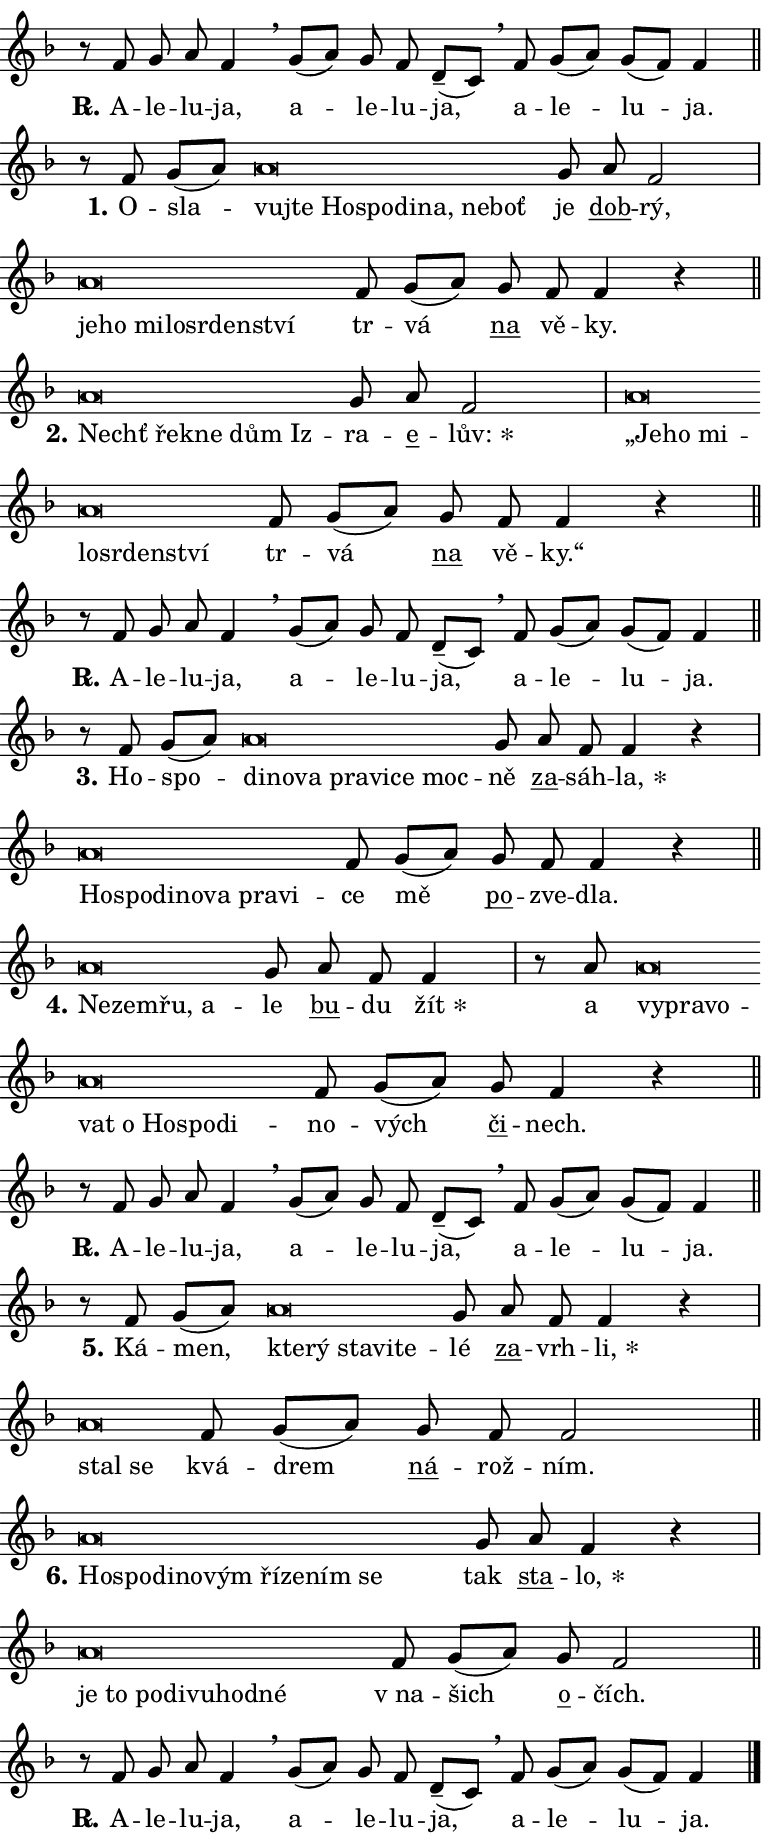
\version "2.24.0"
\header { tagline = "" }
\paper {
  indent = 0\cm
  top-margin = 0\cm
  right-margin = 0.13\cm % to fit lyric hyphens
  bottom-margin = 0\cm
  left-margin = 0\cm
  paper-width = 13\cm
  page-breaking = #ly:one-page-breaking
  system-system-spacing.basic-distance = #11
  score-system-spacing.basic-distance = #11
  ragged-last = ##f
}


%% Author: Thomas Morley
%% https://lists.gnu.org/archive/html/lilypond-user/2020-05/msg00002.html
#(define (line-position grob)
"Returns position of @var[grob} in current system:
   @code{'start}, if at first time-step
   @code{'end}, if at last time-step
   @code{'middle} otherwise
"
  (let* ((col (ly:item-get-column grob))
         (ln (ly:grob-object col 'left-neighbor))
         (rn (ly:grob-object col 'right-neighbor))
         (col-to-check-left (if (ly:grob? ln) ln col))
         (col-to-check-right (if (ly:grob? rn) rn col))
         (break-dir-left
           (and
             (ly:grob-property col-to-check-left 'non-musical #f)
             (ly:item-break-dir col-to-check-left)))
         (break-dir-right
           (and
             (ly:grob-property col-to-check-right 'non-musical #f)
             (ly:item-break-dir col-to-check-right))))
        (cond ((eqv? 1 break-dir-left) 'start)
              ((eqv? -1 break-dir-right) 'end)
              (else 'middle))))

#(define (tranparent-at-line-position vctor)
  (lambda (grob)
  "Relying on @code{line-position} select the relevant enry from @var{vctor}.
Used to determine transparency,"
    (case (line-position grob)
      ((end) (not (vector-ref vctor 0)))
      ((middle) (not (vector-ref vctor 1)))
      ((start) (not (vector-ref vctor 2))))))

noteHeadBreakVisibility =
#(define-music-function (break-visibility)(vector?)
"Makes @code{NoteHead}s transparent relying on @var{break-visibility}"
#{
  \override NoteHead.transparent =
    #(tranparent-at-line-position break-visibility)
#})

#(define delete-ledgers-for-transparent-note-heads
  (lambda (grob)
    "Reads whether a @code{NoteHead} is transparent.
If so this @code{NoteHead} is removed from @code{'note-heads} from
@var{grob}, which is supposed to be @code{LedgerLineSpanner}.
As a result ledgers are not printed for this @code{NoteHead}"
    (let* ((nhds-array (ly:grob-object grob 'note-heads))
           (nhds-list
             (if (ly:grob-array? nhds-array)
                 (ly:grob-array->list nhds-array)
                 '()))
           ;; Relies on the transparent-property being done before
           ;; Staff.LedgerLineSpanner.after-line-breaking is executed.
           ;; This is fragile ...
           (to-keep
             (remove
               (lambda (nhd)
                 (ly:grob-property nhd 'transparent #f))
               nhds-list)))
      ;; TODO find a better method to iterate over grob-arrays, similiar
      ;; to filter/remove etc for lists
      ;; For now rebuilt from scratch
      (set! (ly:grob-object grob 'note-heads)  '())
      (for-each
        (lambda (nhd)
          (ly:pointer-group-interface::add-grob grob 'note-heads nhd))
        to-keep))))

squashNotes = {
  \override NoteHead.X-extent = #'(-0.2 . 0.2)
  \override NoteHead.Y-extent = #'(-0.75 . 0)
  \override NoteHead.stencil =
    #(lambda (grob)
       (let ((pos (ly:grob-property grob 'staff-position)))
         (begin
           (if (< pos -7) (display "ERROR: Lower brevis then expected\n") (display ""))
           (if (<= pos -6) ly:text-interface::print ly:note-head::print))))
}
unSquashNotes = {
  \revert NoteHead.X-extent
  \revert NoteHead.Y-extent
  \revert NoteHead.stencil
}

hideNotes = \noteHeadBreakVisibility #begin-of-line-visible
unHideNotes = \noteHeadBreakVisibility #all-visible

% work-around for resetting accidentals
% https://lilypond.org/doc/v2.23/Documentation/notation/displaying-rhythms#unmetered-music
cadenzaMeasure = {
  \cadenzaOff
  \partial 1024 s1024
  \cadenzaOn
}

#(define-markup-command (accent layout props text) (markup?)
  "Underline accented syllable"
  (interpret-markup layout props
    #{\markup \override #'(offset . 4.3) \underline { #text }#}))

responsum = \markup \concat {
  "R" \hspace #-1.05 \path #0.1 #'((moveto 0 0.07) (lineto 0.9 0.8)) \hspace #0.05 "."
}

spaceSize = #0.6828661417322834 % exact space size for TeX Gyre Schola

\layout {
  \context {
    \Staff
    \remove "Time_signature_engraver"
    \override LedgerLineSpanner.after-line-breaking = #delete-ledgers-for-transparent-note-heads
  }
  \context {
    \Lyrics {
      \override LyricSpace.minimum-distance = \spaceSize
      \override LyricText.font-name = #"TeX Gyre Schola"
      \override LyricText.font-size = 1
      \override StanzaNumber.font-name = #"TeX Gyre Schola Bold"
      \override StanzaNumber.font-size = 1
    }
  }
  \context {
    \Score 
    \override NoteHead.text =
      #(lambda (grob) 
        (let ((pos (ly:grob-property grob 'staff-position)))
          #{\markup {
            \combine
              \halign #-0.55 \raise #(if (= pos -6) 0 0.5) \override #'(thickness . 2) \draw-line #'(3.2 . 0)
              \musicglyph "noteheads.sM1"
          }#}))
  }
}

% magnetic-lyrics.ily
%
%   written by
%     Jean Abou Samra <jean@abou-samra.fr>
%     Werner Lemberg <wl@gnu.org>
%
%   adapted by
%     Jiri Hon <jiri.hon@gmail.com>
%
% Version 2022-Apr-15

% https://www.mail-archive.com/lilypond-user@gnu.org/msg149350.html

#(define (Left_hyphen_pointer_engraver context)
   "Collect syllable-hyphen-syllable occurrences in lyrics and store
them in properties.  This engraver only looks to the left.  For
example, if the lyrics input is @code{foo -- bar}, it does the
following.

@itemize @bullet
@item
Set the @code{text} property of the @code{LyricHyphen} grob between
@q{foo} and @q{bar} to @code{foo}.

@item
Set the @code{left-hyphen} property of the @code{LyricText} grob with
text @q{foo} to the @code{LyricHyphen} grob between @q{foo} and
@q{bar}.
@end itemize

Use this auxiliary engraver in combination with the
@code{lyric-@/text::@/apply-@/magnetic-@/offset!} hook."
   (let ((hyphen #f)
         (text #f))
     (make-engraver
      (acknowledgers
       ((lyric-syllable-interface engraver grob source-engraver)
        (set! text grob)))
      (end-acknowledgers
       ((lyric-hyphen-interface engraver grob source-engraver)
        ;(when (not (grob::has-interface grob 'lyric-space-interface))
          (set! hyphen grob)));)
      ((stop-translation-timestep engraver)
       (when (and text hyphen)
         (ly:grob-set-object! text 'left-hyphen hyphen))
       (set! text #f)
       (set! hyphen #f)))))

#(define (lyric-text::apply-magnetic-offset! grob)
   "If the space between two syllables is less than the value in
property @code{LyricText@/.details@/.squash-threshold}, move the right
syllable to the left so that it gets concatenated with the left
syllable.

Use this function as a hook for
@code{LyricText@/.after-@/line-@/breaking} if the
@code{Left_@/hyphen_@/pointer_@/engraver} is active."
   (let ((hyphen (ly:grob-object grob 'left-hyphen #f)))
     (when hyphen
       (let ((left-text (ly:spanner-bound hyphen LEFT)))
         (when (grob::has-interface left-text 'lyric-syllable-interface)
           (let* ((common (ly:grob-common-refpoint grob left-text X))
                  (this-x-ext (ly:grob-extent grob common X))
                  (left-x-ext
                   (begin
                     ;; Trigger magnetism for left-text.
                     (ly:grob-property left-text 'after-line-breaking)
                     (ly:grob-extent left-text common X)))
                  ;; `delta` is the gap width between two syllables.
                  (delta (- (interval-start this-x-ext)
                            (interval-end left-x-ext)))
                  (details (ly:grob-property grob 'details))
                  (threshold (assoc-get 'squash-threshold details 0.2)))
             (when (< delta threshold)
               (let* (;; We have to manipulate the input text so that
                      ;; ligatures crossing syllable boundaries are not
                      ;; disabled.  For languages based on the Latin
                      ;; script this is essentially a beautification.
                      ;; However, for non-Western scripts it can be a
                      ;; necessity.
                      (lt (ly:grob-property left-text 'text))
                      (rt (ly:grob-property grob 'text))
                      (is-space (grob::has-interface hyphen 'lyric-space-interface))
                      (space (if is-space " " ""))
                      (extra-delta (if is-space spaceSize 0))
                      ;; Append new syllable.
                      (ltrt-space (if (and (string? lt) (string? rt))
                                (string-append lt space rt)
                                (make-concat-markup (list lt space rt))))
                      ;; Right-align `ltrt` to the right side.
                      (ltrt-space-markup (grob-interpret-markup
                               grob
                               (make-translate-markup
                                (cons (interval-length this-x-ext) 0)
                                (make-right-align-markup ltrt-space)))))
                 (begin
                   ;; Don't print `left-text`.
                   (ly:grob-set-property! left-text 'stencil #f)
                   ;; Set text and stencil (which holds all collected
                   ;; syllables so far) and shift it to the left.
                   (ly:grob-set-property! grob 'text ltrt-space)
                   (ly:grob-set-property! grob 'stencil ltrt-space-markup)
                   (ly:grob-translate-axis! grob (- (- delta extra-delta)) X))))))))))


#(define (lyric-hyphen::displace-bounds-first grob)
   ;; Make very sure this callback isn't triggered too early.
   (let ((left (ly:spanner-bound grob LEFT))
         (right (ly:spanner-bound grob RIGHT)))
     (ly:grob-property left 'after-line-breaking)
     (ly:grob-property right 'after-line-breaking)
     (ly:lyric-hyphen::print grob)))

squashThreshold = #0.4

\layout {
  \context {
    \Lyrics
    \consists #Left_hyphen_pointer_engraver
    \override LyricText.after-line-breaking =
      #lyric-text::apply-magnetic-offset!
    \override LyricHyphen.stencil = #lyric-hyphen::displace-bounds-first
    \override LyricText.details.squash-threshold = \squashThreshold
    \override LyricHyphen.minimum-distance = 0
    \override LyricHyphen.minimum-length = \squashThreshold
  }
}

squashText = \override LyricText.details.squash-threshold = 9999
unSquashText = \override LyricText.details.squash-threshold = \squashThreshold

leftText = \override LyricText.self-alignment-X = #LEFT
unLeftText = \revert LyricText.self-alignment-X

starOffset = #(lambda (grob) 
                (let ((x_offset (ly:self-alignment-interface::aligned-on-x-parent grob)))
                  (if (= x_offset 0) 0 (+ x_offset 1.2))))

star = #(define-music-function (syllable)(string?)
"Append star separator at the end of a syllable"
#{
  \once \override LyricText.X-offset = #starOffset
  \lyricmode { \markup {
    #syllable
    \override #'((font-name . "TeX Gyre Schola Bold")) \hspace #0.2 \lower #0.65 \larger "*"
  } }
#})

starAccent = #(define-music-function (syllable)(string?)
"Append star separator at the end of a syllable and make accent"
#{
  \once \override LyricText.X-offset = #starOffset
  \lyricmode { \markup {
    \accent #syllable
    \override #'((font-name . "TeX Gyre Schola Bold")) \hspace #0.2 \lower #0.65 \larger "*"
  } }
#})

breath = #(define-music-function (syllable)(string?)
"Append breathing indicator at the end of a syllable"
#{
  \lyricmode { \markup { #syllable "+" } }
#})

optionalBreath = #(define-music-function (syllable)(string?)
"Append optional breathing indicator at the end of a syllable"
#{
  \lyricmode { \markup { #syllable "(+)" } }
#})


\score {
    <<
        \new Voice = "melody" { \cadenzaOn \key f \major \relative { r8 f' g a f4 \breathe g8[( a)] g f d--[(c)] \breathe f g[( a)] g[( f)] f4 \cadenzaMeasure \bar "||" \break } }
        \new Lyrics \lyricsto "melody" { \lyricmode { \set stanza = \responsum
A -- le -- lu -- ja, a -- le -- lu -- ja, a -- le -- lu -- ja. } }
    >>
    \layout {}
}

\score {
    <<
        \new Voice = "melody" { \cadenzaOn \key f \major \relative { r8 f' g[( a)] \squashNotes a\breve*1/16 \hideNotes \breve*1/16 \bar "" \breve*1/16 \bar "" \breve*1/16 \bar "" \breve*1/16 \bar "" \breve*1/16 \bar "" \breve*1/16 \breve*1/16 \bar "" \unHideNotes \unSquashNotes g8 \bar "" a f2 \cadenzaMeasure \bar "|" \squashNotes a\breve*1/16 \hideNotes \breve*1/16 \bar "" \breve*1/16 \bar "" \breve*1/16 \bar "" \breve*1/16 \bar "" \breve*1/16 \breve*1/16 \bar "" \unHideNotes \unSquashNotes f8 g[( a)] \bar "" g f f4 r \cadenzaMeasure \bar "||" \break } }
        \new Lyrics \lyricsto "melody" { \lyricmode { \set stanza = "1."
O -- sla -- \leftText vuj -- \squashText te Ho -- spo -- di -- na, ne -- boť \unLeftText \unSquashText je \markup \accent dob -- rý,
\leftText je -- \squashText ho mi -- lo -- sr -- den -- ství \unLeftText \unSquashText tr -- vá \markup \accent na vě -- ky. } }
    >>
    \layout {}
}

\score {
    <<
        \new Voice = "melody" { \cadenzaOn \key f \major \relative { \squashNotes a'\breve*1/16 \hideNotes \breve*1/16 \bar "" \breve*1/16 \bar "" \breve*1/16 \breve*1/16 \bar "" \unHideNotes \unSquashNotes g8 \bar "" a f2 \cadenzaMeasure \bar "|" \squashNotes a\breve*1/16 \hideNotes \breve*1/16 \bar "" \breve*1/16 \bar "" \breve*1/16 \bar "" \breve*1/16 \bar "" \breve*1/16 \breve*1/16 \bar "" \unHideNotes \unSquashNotes f8 g[( a)] \bar "" g f f4 r \cadenzaMeasure \bar "||" \break } }
        \new Lyrics \lyricsto "melody" { \lyricmode { \set stanza = "2."
\leftText Nechť \squashText řek -- ne dům Iz -- \unLeftText \unSquashText ra -- \markup \accent e -- \star lův: \leftText „Je -- \squashText ho mi -- lo -- sr -- den -- ství \unLeftText \unSquashText tr -- vá \markup \accent na vě -- ky.“ } }
    >>
    \layout {}
}

\score {
    <<
        \new Voice = "melody" { \cadenzaOn \key f \major \relative { r8 f' g a f4 \breathe g8[( a)] g f d--[(c)] \breathe f g[( a)] g[( f)] f4 \cadenzaMeasure \bar "||" \break } }
        \new Lyrics \lyricsto "melody" { \lyricmode { \set stanza = \responsum
A -- le -- lu -- ja, a -- le -- lu -- ja, a -- le -- lu -- ja. } }
    >>
    \layout {}
}

\score {
    <<
        \new Voice = "melody" { \cadenzaOn \key f \major \relative { r8 f' g[( a)] \squashNotes a\breve*1/16 \hideNotes \breve*1/16 \bar "" \breve*1/16 \bar "" \breve*1/16 \bar "" \breve*1/16 \bar "" \breve*1/16 \breve*1/16 \bar "" \unHideNotes \unSquashNotes g8 \bar "" a f f4 r \cadenzaMeasure \bar "|" \squashNotes a\breve*1/16 \hideNotes \breve*1/16 \bar "" \breve*1/16 \bar "" \breve*1/16 \bar "" \breve*1/16 \bar "" \breve*1/16 \breve*1/16 \bar "" \unHideNotes \unSquashNotes f8 g[( a)] \bar "" g f f4 r \cadenzaMeasure \bar "||" \break } }
        \new Lyrics \lyricsto "melody" { \lyricmode { \set stanza = "3."
Ho -- spo -- \leftText di -- \squashText no -- va pra -- vi -- ce moc -- \unLeftText \unSquashText ně \markup \accent za -- sáh -- \star la, \leftText Ho -- \squashText spo -- di -- no -- va pra -- vi -- \unLeftText \unSquashText ce mě \markup \accent po -- zve -- dla. } }
    >>
    \layout {}
}

\score {
    <<
        \new Voice = "melody" { \cadenzaOn \key f \major \relative { \squashNotes a'\breve*1/16 \hideNotes \breve*1/16 \bar "" \breve*1/16 \breve*1/16 \bar "" \unHideNotes \unSquashNotes g8 \bar "" a f f4 \cadenzaMeasure \bar "|" r8 a8 \squashNotes a\breve*1/16 \hideNotes \breve*1/16 \bar "" \breve*1/16 \bar "" \breve*1/16 \bar "" \breve*1/16 \bar "" \breve*1/16 \bar "" \breve*1/16 \breve*1/16 \bar "" \unHideNotes \unSquashNotes f8 g[( a)] \bar "" g f4 r \cadenzaMeasure \bar "||" \break } }
        \new Lyrics \lyricsto "melody" { \lyricmode { \set stanza = "4."
\leftText Ne -- \squashText ze -- mřu, a -- \unLeftText \unSquashText le \markup \accent bu -- du \star žít a \leftText vy -- \squashText pra -- vo -- vat o Ho -- spo -- di -- \unLeftText \unSquashText no -- vých \markup \accent či -- nech. } }
    >>
    \layout {}
}

\score {
    <<
        \new Voice = "melody" { \cadenzaOn \key f \major \relative { r8 f' g a f4 \breathe g8[( a)] g f d--[(c)] \breathe f g[( a)] g[( f)] f4 \cadenzaMeasure \bar "||" \break } }
        \new Lyrics \lyricsto "melody" { \lyricmode { \set stanza = \responsum
A -- le -- lu -- ja, a -- le -- lu -- ja, a -- le -- lu -- ja. } }
    >>
    \layout {}
}

\score {
    <<
        \new Voice = "melody" { \cadenzaOn \key f \major \relative { r8 f' g[( a)] \squashNotes a\breve*1/16 \hideNotes \breve*1/16 \bar "" \breve*1/16 \bar "" \breve*1/16 \breve*1/16 \bar "" \unHideNotes \unSquashNotes g8 \bar "" a f f4 r \cadenzaMeasure \bar "|" \squashNotes a\breve*1/16 \hideNotes \breve*1/16 \bar "" \unHideNotes \unSquashNotes f8 g[( a)] \bar "" g f f2 \cadenzaMeasure \bar "||" \break } }
        \new Lyrics \lyricsto "melody" { \lyricmode { \set stanza = "5."
Ká -- men, \leftText kte -- \squashText rý sta -- vi -- te -- \unLeftText \unSquashText lé \markup \accent za -- vrh -- \star li, \leftText stal \squashText se \unLeftText \unSquashText kvá -- drem \markup \accent ná -- rož -- ním. } }
    >>
    \layout {}
}

\score {
    <<
        \new Voice = "melody" { \cadenzaOn \key f \major \relative { \squashNotes a'\breve*1/16 \hideNotes \breve*1/16 \bar "" \breve*1/16 \bar "" \breve*1/16 \bar "" \breve*1/16 \bar "" \breve*1/16 \bar "" \breve*1/16 \bar "" \breve*1/16 \breve*1/16 \bar "" \unHideNotes \unSquashNotes g8 \bar "" a f4 r \cadenzaMeasure \bar "|" \squashNotes a\breve*1/16 \hideNotes \breve*1/16 \bar "" \breve*1/16 \bar "" \breve*1/16 \bar "" \breve*1/16 \bar "" \breve*1/16 \breve*1/16 \bar "" \unHideNotes \unSquashNotes f8 g[( a)] \bar "" g f2 \cadenzaMeasure \bar "||" \break } }
        \new Lyrics \lyricsto "melody" { \lyricmode { \set stanza = "6."
\leftText Ho -- \squashText spo -- di -- no -- vým ří -- ze -- ním se \unLeftText \unSquashText tak \markup \accent sta -- \star lo, \leftText je \squashText to po -- di -- vu -- hod -- né \unLeftText \unSquashText "v na" -- šich \markup \accent o -- čích. } }
    >>
    \layout {}
}

\score {
    <<
        \new Voice = "melody" { \cadenzaOn \key f \major \relative { r8 f' g a f4 \breathe g8[( a)] g f d--[(c)] \breathe f g[( a)] g[( f)] f4 \cadenzaMeasure \bar "||" \break } \bar "|." }
        \new Lyrics \lyricsto "melody" { \lyricmode { \set stanza = \responsum
A -- le -- lu -- ja, a -- le -- lu -- ja, a -- le -- lu -- ja. } }
    >>
    \layout {}
}
